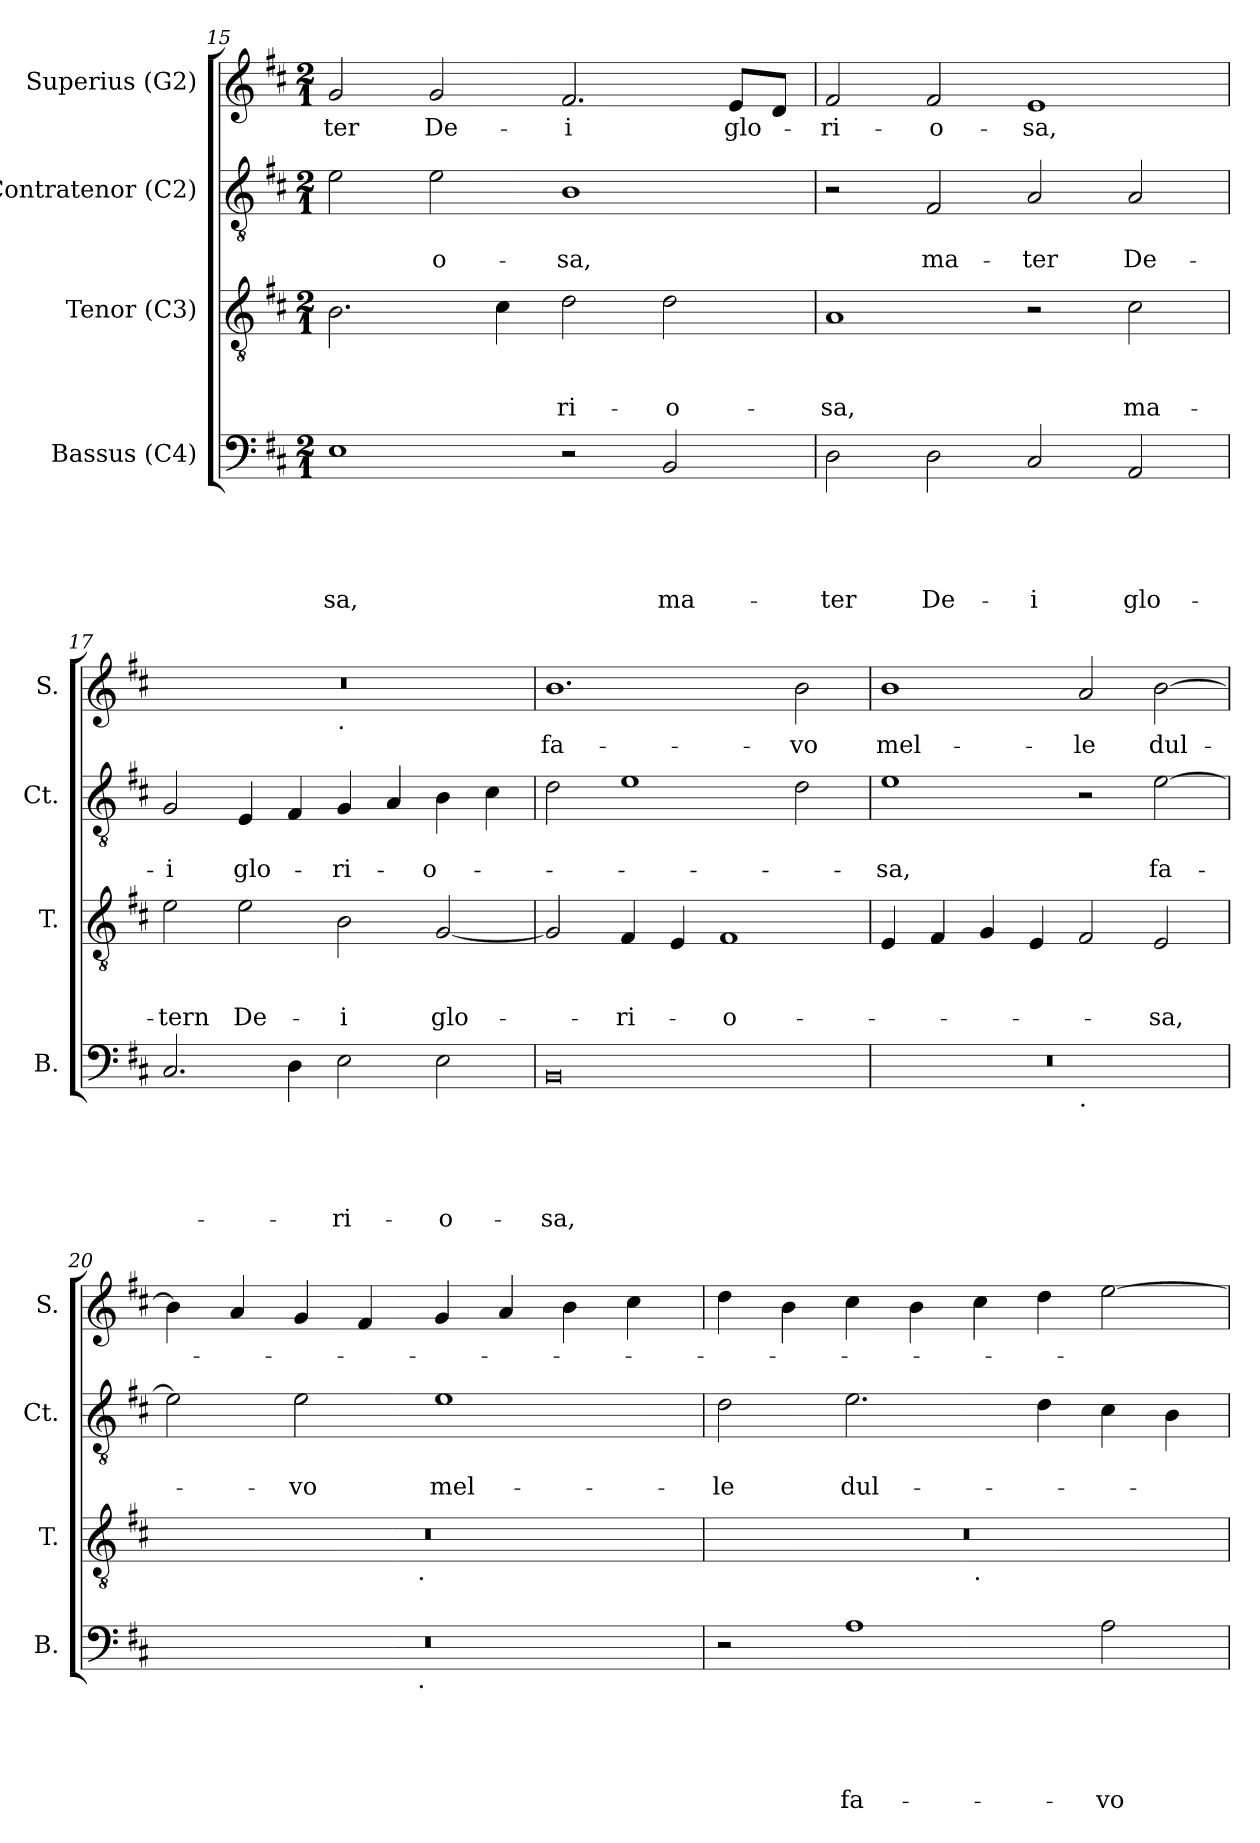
**kern	**text	**text	**text	**text	**text	**kern	**text	**text	**text	**kern	**text	**text	**kern	**text
*part4	*part4	*part4	*part4	*part4	*part4	*part3	*part3	*part3	*part3	*part2	*part2	*part2	*part1	*part1
*staff4	*staff4	*staff4	*staff4	*staff4	*staff4	*staff3	*staff3	*staff3	*staff3	*staff2	*staff2	*staff2	*staff1	*staff1
*I"Bassus (C4)	*	*	*	*	*	*I"Tenor (C3)	*	*	*	*I"Contratenor (C2)	*	*	*I"Superius (G2)	*
*I'B.	*	*	*	*	*	*I'T.	*	*	*	*I'Ct.	*	*	*I'S.	*
*clefF4	*	*	*	*	*	*clefGv2	*	*	*	*clefGv2	*	*	*clefG2	*
*k[f#c#]	*	*	*	*	*	*k[f#c#]	*	*	*	*k[f#c#]	*	*	*k[f#c#]	*
*D:	*	*	*	*	*	*D:	*	*	*	*D:	*	*	*D:	*
*M2/1	*	*	*	*	*	*M2/1	*	*	*	*M2/1	*	*	*M2/1	*
=15	=15	=15	=15	=15	=15	=15	=15	=15	=15	=15	=15	=15	=15	=15
!	!	!	!	!	!LO:LY:b	!	!	!	!	!	!	!	!	!LO:LY:b
1E	.	.	.	.	-sa,	2.B\	.	.	.	2e\	.	.	2g/	-ter
!	!	!	!	!	!	!	!	!	!	!	!	!LO:LY:b	!	!LO:LY:b
.	.	.	.	.	.	.	.	.	.	2e\	.	-o-	2g/	De-
.	.	.	.	.	.	4c#\	.	.	.	.	.	.	.	.
!	!	!	!	!	!	!	!	!	!LO:LY:b	!	!	!LO:LY:b	!	!LO:LY:b
2r	.	.	.	.	.	2d\	.	.	-ri-	1B	.	-sa,	2.f#/	-i
!	!	!	!	!	!LO:LY:b	!	!	!	!LO:LY:b	!	!	!	!	!
2BB/	.	.	.	.	ma-	2d\	.	.	-o-	.	.	.	.	.
!	!	!	!	!	!	!	!	!	!	!	!	!	!	!LO:LY:b
.	.	.	.	.	.	.	.	.	.	.	.	.	8e/L	glo-
.	.	.	.	.	.	.	.	.	.	.	.	.	8d/J	.
=16	=16	=16	=16	=16	=16	=16	=16	=16	=16	=16	=16	=16	=16	=16
!	!	!	!	!	!LO:LY:b	!	!	!	!LO:LY:b	!	!	!	!	!LO:LY:b
2D\	.	.	.	.	-ter	1A	.	.	-sa,	2r	.	.	2f#/	-ri-
!	!	!	!	!	!LO:LY:b	!	!	!	!	!	!	!LO:LY:b	!	!LO:LY:b
2D\	.	.	.	.	De-	.	.	.	.	2F#/	.	ma-	2f#/	-o-
!	!	!	!	!	!LO:LY:b	!	!	!	!	!	!	!LO:LY:b	!	!LO:LY:b
2C#/	.	.	.	.	-i	2r	.	.	.	2A/	.	-ter	1e	-sa,
!	!	!	!	!	!LO:LY:b	!	!	!	!LO:LY:b	!	!	!LO:LY:b	!	!
2AA/	.	.	.	.	glo-	2c#\	.	.	ma-	2A/	.	De-	.	.
!!LO:LB:g=z
=17	=17	=17	=17	=17	=17	=17	=17	=17	=17	=17	=17	=17	=17	=17
!	!	!	!	!	!	!	!	!	!LO:LY:b:rj	!	!	!LO:LY:b	!	!
*	*	*	*	*	*	*	*	*	*	*	*	*	*^	*
2.C#/	.	.	.	.	.	2e\	.	.	-tern	2G/	.	-i	0r	1ryy	.
!	!	!	!	!	!	!	!	!	!LO:LY:b	!	!	!LO:LY:b	!	!	!
.	.	.	.	.	.	2e\	.	.	De-	4E/	.	glo-	.	.	.
4D\	.	.	.	.	.	.	.	.	.	4F#/	.	.	.	.	.
!	!	!	!	!	!	!	!	!	!	!	!	!	!	!LO:TX:b:t=.	!
!	!	!	!	!	!LO:LY:b	!	!	!	!LO:LY:b	!	!	!LO:LY:b	!	!	!
2E\	.	.	.	.	-ri-	2B\	.	.	-i	4G/	.	-ri-	.	1ryy	.
.	.	.	.	.	.	.	.	.	.	4A/	.	.	.	.	.
!	!	!	!	!	!LO:LY:b	!	!	!	!LO:LY:b	!	!	!LO:LY:b	!	!	!
2E\	.	.	.	.	-o-	[<2G/	.	.	glo-	4B\	.	-o-	.	.	.
.	.	.	.	.	.	.	.	.	.	4c#\	.	.	.	.	.
=18	=18	=18	=18	=18	=18	=18	=18	=18	=18	=18	=18	=18	=18	=18	=18
!	!	!	!	!	!LO:LY:b	!	!	!	!	!	!	!	!	!	!LO:LY:b
*	*	*	*	*	*	*	*	*	*	*	*	*	*v	*v	*
0BB	.	.	.	.	-sa,	2G/]	.	.	.	2d\	.	.	1.b	fa-
!	!	!	!	!	!	!	!	!	!LO:LY:b	!	!	!	!	!
.	.	.	.	.	.	4F#/	.	.	-ri-	1e	.	.	.	.
.	.	.	.	.	.	4E/	.	.	.	.	.	.	.	.
!	!	!	!	!	!	!	!	!	!LO:LY:b:rj	!	!	!	!	!
.	.	.	.	.	.	1F#	.	.	-o-	.	.	.	.	.
!	!	!	!	!	!	!	!	!	!	!	!	!	!	!LO:LY:b
.	.	.	.	.	.	.	.	.	.	2d\	.	.	2b\	-vo
=19	=19	=19	=19	=19	=19	=19	=19	=19	=19	=19	=19	=19	=19	=19
!	!	!	!	!	!	!	!	!	!	!	!	!LO:LY:b	!	!LO:LY:b
*^	*	*	*	*	*	*	*	*	*	*	*	*	*	*
0r	1ryy	.	.	.	.	.	4E/	.	.	.	1e	.	-sa,	1b	mel-
.	.	.	.	.	.	.	4F#/	.	.	.	.	.	.	.	.
.	.	.	.	.	.	.	4G/	.	.	.	.	.	.	.	.
.	.	.	.	.	.	.	4E/	.	.	.	.	.	.	.	.
!	!LO:TX:b:t=.	!	!	!	!	!	!	!	!	!	!	!	!	!	!
!	!	!	!	!	!	!	!	!	!	!	!	!	!	!	!LO:LY:b
.	1ryy	.	.	.	.	.	2F#/	.	.	.	2r	.	.	2a/	-le
!	!	!	!	!	!	!	!	!	!	!LO:LY:b	!	!	!LO:LY:b	!	!LO:LY:b
.	.	.	.	.	.	.	2E/	.	.	-sa,	[>2e\	.	fa-	[>2b\	dul-
=20	=20	=20	=20	=20	=20	=20	=20	=20	=20	=20	=20	=20	=20	=20	=20
*	*	*	*	*	*	*	*^	*	*	*	*	*	*	*	*
0r	2ryy	.	.	.	.	.	0r	2ryy	.	.	.	2e\]	.	.	4b\]	.
.	.	.	.	.	.	.	.	.	.	.	.	.	.	.	4a/	.
!	!	!	!	!	!	!	!	!	!	!	!	!	!	!LO:LY:b	!	!
.	4...ryy	.	.	.	.	.	.	4...ryy	.	.	.	2e\	.	-vo	4g/	.
.	.	.	.	.	.	.	.	.	.	.	.	.	.	.	4f#/	.
!	!	!	!	!	!	!	!	!LO:TX:b:t=.	!	!	!	!	!	!	!	!
!	!LO:TX:b:t=.	!	!	!	!	!	!	!	!	!	!	!	!	!	!	!
.	1ryy	.	.	.	.	.	.	1ryy	.	.	.	.	.	.	.	.
!	!	!	!	!	!	!	!	!	!	!	!	!	!	!LO:LY:b	!	!
.	.	.	.	.	.	.	.	.	.	.	.	1e	.	mel-	4g/	.
.	.	.	.	.	.	.	.	.	.	.	.	.	.	.	4a/	.
.	.	.	.	.	.	.	.	.	.	.	.	.	.	.	4b\	.
.	.	.	.	.	.	.	.	.	.	.	.	.	.	.	4cc#\	.
.	32ryy	.	.	.	.	.	.	32ryy	.	.	.	.	.	.	.	.
!!LO:LB:g=z
=21	=21	=21	=21	=21	=21	=21	=21	=21	=21	=21	=21	=21	=21	=21	=21	=21
!	!	!	!	!	!	!	!	!	!	!	!	!	!	!LO:LY:b	!	!
*v	*v	*	*	*	*	*	*	*	*	*	*	*	*	*	*	*
2r	.	.	.	.	.	0r	1ryy	.	.	.	2d\	.	-le	4dd\	.
.	.	.	.	.	.	.	.	.	.	.	.	.	.	4b\	.
!	!	!	!	!	!LO:LY:b	!	!	!	!	!	!	!	!LO:LY:b	!	!
1A	.	.	.	.	fa-	.	.	.	.	.	2.e\	.	dul-	4cc#\	.
.	.	.	.	.	.	.	.	.	.	.	.	.	.	4b\	.
!	!	!	!	!	!	!	!LO:TX:b:t=.	!	!	!	!	!	!	!	!
.	.	.	.	.	.	.	1ryy	.	.	.	.	.	.	4cc#\	.
.	.	.	.	.	.	.	.	.	.	.	4d\	.	.	4dd\	.
!	!	!	!	!	!LO:LY:b	!	!	!	!	!	!	!	!	!	!
2A\	.	.	.	.	-vo	.	.	.	.	.	4c#\	.	.	[>2ee\	.
.	.	.	.	.	.	.	.	.	.	.	4B\	.	.	.	.
*	*	*	*	*	*	*v	*v	*	*	*	*	*	*	*	*
=	=	=	=	=	=	=	=	=	=	=	=	=	=	=
*-	*-	*-	*-	*-	*-	*-	*-	*-	*-	*-	*-	*-	*-	*-
